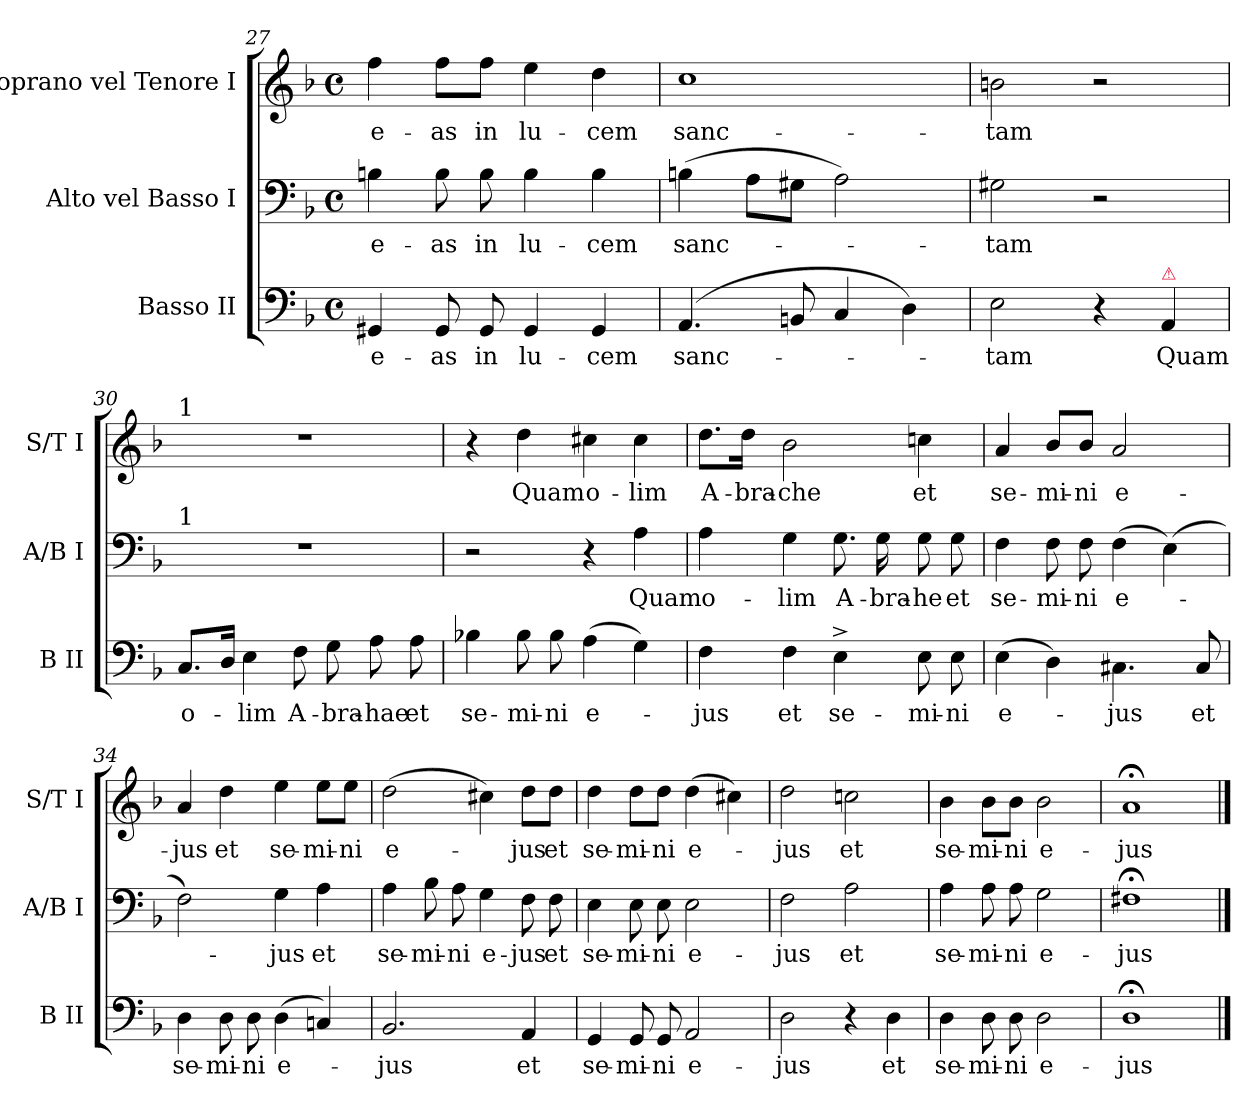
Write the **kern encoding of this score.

**kern	**text	**kern	**text	**kern	**text
*part3	*part3	*part2	*part2	*part1	*part1
*staff3	*staff3	*staff2	*staff2	*staff1	*staff1
*I"Basso II	*	*I"Alto vel Basso I	*	*I"Soprano vel Tenore I	*
*I'B II	*	*I'A/B I	*	*I'S/T I	*
*clefF4	*	*clefF4	*	*clefG2	*
*	*	*	*	*ITrd7c12	*
*k[b-]	*	*k[b-]	*	*k[b-]	*
*M4/4	*	*M4/4	*	*M4/4	*
*met(c)	*	*met(c)	*	*met(c)	*
=27	=27	=27	=27	=27	=27
4GG#X/	e-	4Bn\	e-	4f\	e-
8GG#/	-as	8B\	-as	8f\L	-as
8GG#/	in	8B\	in	8f\J	in
4GG#/	lu-	4B\	lu-	4e\	lu-
4GG#/	-cem	4B\	-cem	4d\	-cem
=28	=28	=28	=28	=28	=28
(4.AA/	sanc-	(4Bn\	sanc-	1c/	sanc-
.	.	8A\L	.	.	.
8BBn/	.	8G#X\J	.	.	.
4C/	.	2A\)	.	.	.
4D\)	.	.	.	.	.
=29	=29	=29	=29	=29	=29
2E\	-tam	2G#X\	-tam	2Bn\	-tam
4r	.	2r	.	2r	.
!LO:TX:a:color=crimson:t=⚠	!	!	!	!	!
4AA/	Quam	.	.	.	.
=30	=30	=30	=30	=30	=30
!	!	!	!	!LO:TX:a:t=1	!
!	!	!LO:TX:a:t=1	!	!	!
8.C/L	o-	1r	.	1r	.
16D/Jk	.	.	.	.	.
4E\	-lim	.	.	.	.
8F\	A-	.	.	.	.
8G\	-bra-	.	.	.	.
8A\	-hae	.	.	.	.
8A\	et	.	.	.	.
=31	=31	=31	=31	=31	=31
4B-X\	se-	2r	.	4r	.
8B-\	-mi-	.	.	4d\	Quam
8B-\	-ni	.	.	.	.
(4A\	e-	4r	.	4c#X\	o-
4G\)	.	4A\	Quam	4c#\	-lim
=32	=32	=32	=32	=32	=32
4F\	-jus	4A\	o-	8.d\L	A-
.	.	.	.	16d\Jk	-bra-
4F\	et	4G\	-lim	2B-\	-che
4E^\	se-	8.G\	A-	.	.
.	.	16G\	-bra-	.	.
8E\	-mi-	8G\	-he	4cn\	et
8E\	-ni	8G\	et	.	.
=33	=33	=33	=33	=33	=33
(4E\	e-	4F\	se-	4A/	se-
4D\)	.	8F\	-mi-	8B-/L	-mi-
.	.	8F\	-ni	8B-/J	-ni
4.C#X\	-jus	(4F\	e-	2A/	e-
.	.	(4E\)	.	.	.
8C#/	et	.	.	.	.
=34	=34	=34	=34	=34	=34
4D\	se-	2F\)	.	4A/	-jus
8D\	-mi-	.	.	4d\	et
8D\	-ni	.	.	.	.
(4D\	e-	4G\	-jus	4e\	se-
4Cn/)	.	4A\	et	8e\L	-mi-
.	.	.	.	8e\J	-ni
=35	=35	=35	=35	=35	=35
2.BB-/	-jus	4A\	se-	(2d\	e-
.	.	8B-\	-mi-	.	.
.	.	8A\	-ni	.	.
.	.	4G\	e-	4c#X\)	.
4AA/	et	8F\	-jus	8d\L	-jus
.	.	8F\	et	8d\J	et
=36	=36	=36	=36	=36	=36
4GG/	se-	4E\	se-	4d\	se-
8GG/	-mi-	8E\	-mi-	8d\L	-mi-
8GG/	-ni	8E\	-ni	8d\J	-ni
2AA/	e-	2E\	e-	(4d\	e-
.	.	.	.	4c#X\)	.
=37	=37	=37	=37	=37	=37
2D\	-jus	2F\	-jus	2d\	-jus
4r	.	2A\	et	2cn\	et
4D\	et	.	.	.	.
=38	=38	=38	=38	=38	=38
4D\	se-	4A\	se-	4B-\	se-
8D\	-mi-	8A\	-mi-	8B-\L	-mi-
8D\	-ni	8A\	-ni	8B-\J	-ni
2D\	e-	2G\	e-	2B-\	e-
=39	=39	=39	=39	=39	=39
1D;<\	-jus	1F#X;<\	-jus	1A;</	-jus
==	==	==	==	==	==
*-	*-	*-	*-	*-	*-
